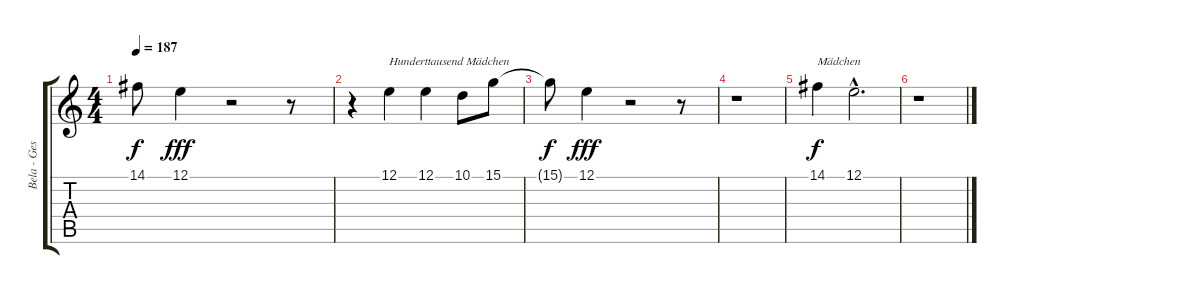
\track ("Bela - Gesang" "Bela - Ges") {instrument bassoon}
\staff {score tabs}
\tuning (E4 B3 G3 D3 A2 E2) {hide}
\ts (4 4)
\tempo 187
\clef g2
\ks c
14.1{t}.8{dy f} 12.1.4{dy fff} r.2 r.8 |
r.4 12.1.4{txt "Hunderttausend Mädchen"} 12.1.4 10.1.8 15.1.8 |
15.1{t}.8{dy f} 12.1.4{dy fff} r.2 r.8 |
r.1 |
14.1.4{txt "Mädchen" dy f} 12.1{hac}.2{d} |
r.1
